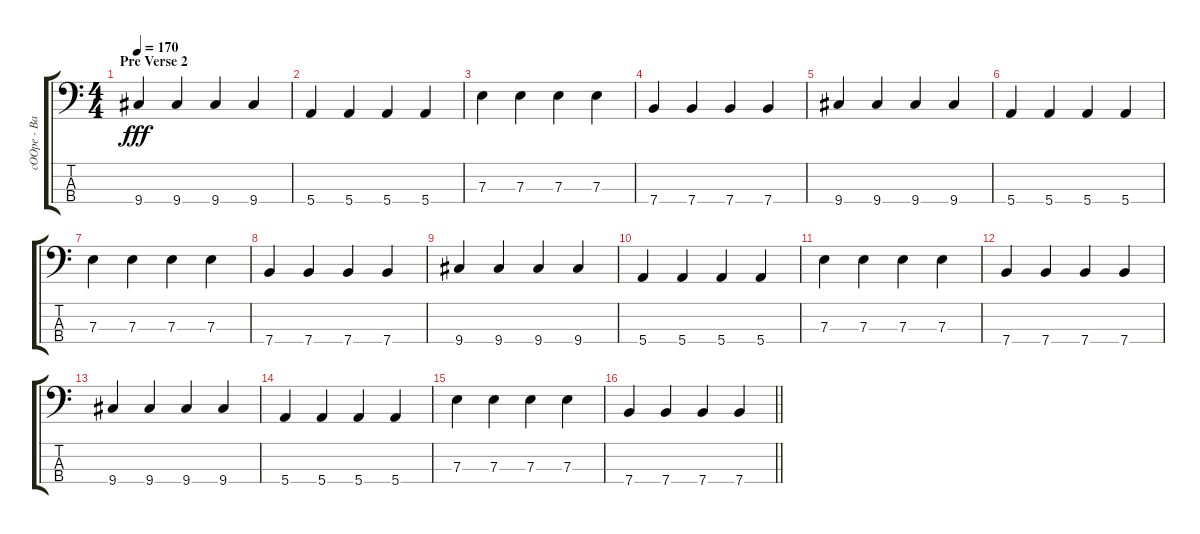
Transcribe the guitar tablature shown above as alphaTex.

\track ("cOOpe - Bass" "cOOpe - Ba") {instrument electricbasspick}
\staff {score tabs}
\tuning (G2 D2 A1 E1) {hide}
\ts (4 4)
\section ("" "Pre Verse 2")
\tempo 170
\clef f4
\ks c
9.4.4{dy fff} 9.4.4 9.4.4 9.4.4 |
5.4.4 5.4.4 5.4.4 5.4.4 |
7.3.4 7.3.4 7.3.4 7.3.4 |
7.4.4 7.4.4 7.4.4 7.4.4 |
9.4.4 9.4.4 9.4.4 9.4.4 |
5.4.4 5.4.4 5.4.4 5.4.4 |
7.3.4 7.3.4 7.3.4 7.3.4 |
7.4.4 7.4.4 7.4.4 7.4.4 |
9.4.4 9.4.4 9.4.4 9.4.4 |
5.4.4 5.4.4 5.4.4 5.4.4 |
7.3.4 7.3.4 7.3.4 7.3.4 |
7.4.4 7.4.4 7.4.4 7.4.4 |
9.4.4 9.4.4 9.4.4 9.4.4 |
5.4.4 5.4.4 5.4.4 5.4.4 |
7.3.4 7.3.4 7.3.4 7.3.4 |
\barLineRight lightlight
7.4.4 7.4.4 7.4.4 7.4.4
